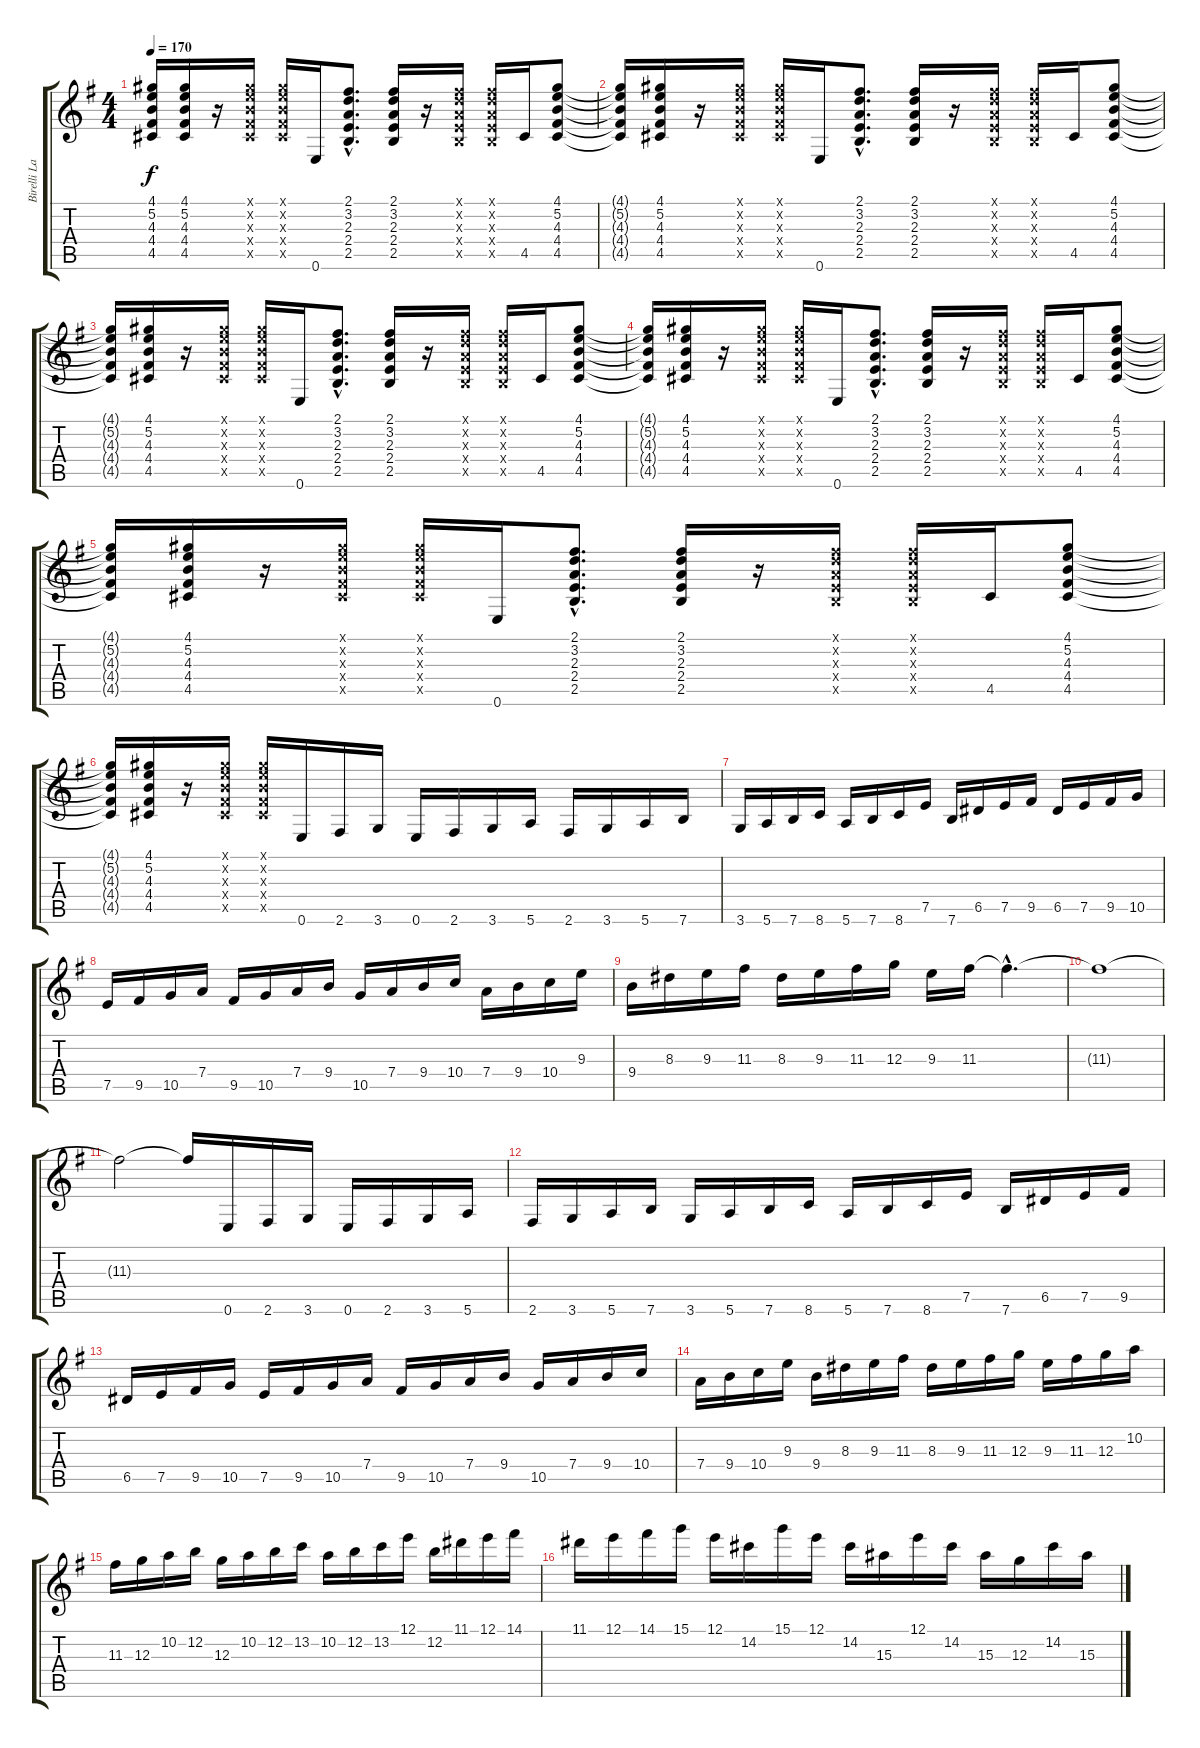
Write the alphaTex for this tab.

\track ("Birelli Lagrene" "Birelli La") {instrument acousticguitarnylon}
\staff {score tabs}
\tuning (E4 B3 G3 D3 A2 E2) {hide}
\ts (4 4)
\tempo 170
\clef g2
\ks eminor
(4.1{t} 5.2{t} 4.3{t} 4.4{t} 4.5{t}).16{dy f} (4.1 5.2 4.3 4.4 4.5).16 r.16 (4.1{x} 5.2{x} 4.3{x} 4.4{x} 4.5{x}).16 (4.1{x} 5.2{x} 4.3{x} 4.4{x} 4.5{x}).16 0.6.16 (2.1{hac} 3.2{hac} 2.3{hac} 2.4{hac} 2.5{hac}).8{d} (2.1 3.2 2.3 2.4 2.5).16 r.16 (2.1{x} 3.2{x} 2.3{x} 2.4{x} 2.5{x}).16 (2.1{x} 3.2{x} 2.3{x} 2.4{x} 2.5{x}).16 4.5.16 (4.1 5.2 4.3 4.4 4.5).8 |
(4.1{t} 5.2{t} 4.3{t} 4.4{t} 4.5{t}).16 (4.1 5.2 4.3 4.4 4.5).16 r.16 (4.1{x} 5.2{x} 4.3{x} 4.4{x} 4.5{x}).16 (4.1{x} 5.2{x} 4.3{x} 4.4{x} 4.5{x}).16 0.6.16 (2.1{hac} 3.2{hac} 2.3{hac} 2.4{hac} 2.5{hac}).8{d} (2.1 3.2 2.3 2.4 2.5).16 r.16 (2.1{x} 3.2{x} 2.3{x} 2.4{x} 2.5{x}).16 (2.1{x} 3.2{x} 2.3{x} 2.4{x} 2.5{x}).16 4.5.16 (4.1 5.2 4.3 4.4 4.5).8 |
(4.1{t} 5.2{t} 4.3{t} 4.4{t} 4.5{t}).16 (4.1 5.2 4.3 4.4 4.5).16 r.16 (4.1{x} 5.2{x} 4.3{x} 4.4{x} 4.5{x}).16 (4.1{x} 5.2{x} 4.3{x} 4.4{x} 4.5{x}).16 0.6.16 (2.1{hac} 3.2{hac} 2.3{hac} 2.4{hac} 2.5{hac}).8{d} (2.1 3.2 2.3 2.4 2.5).16 r.16 (2.1{x} 3.2{x} 2.3{x} 2.4{x} 2.5{x}).16 (2.1{x} 3.2{x} 2.3{x} 2.4{x} 2.5{x}).16 4.5.16 (4.1 5.2 4.3 4.4 4.5).8 |
(4.1{t} 5.2{t} 4.3{t} 4.4{t} 4.5{t}).16 (4.1 5.2 4.3 4.4 4.5).16 r.16 (4.1{x} 5.2{x} 4.3{x} 4.4{x} 4.5{x}).16 (4.1{x} 5.2{x} 4.3{x} 4.4{x} 4.5{x}).16 0.6.16 (2.1{hac} 3.2{hac} 2.3{hac} 2.4{hac} 2.5{hac}).8{d} (2.1 3.2 2.3 2.4 2.5).16 r.16 (2.1{x} 3.2{x} 2.3{x} 2.4{x} 2.5{x}).16 (2.1{x} 3.2{x} 2.3{x} 2.4{x} 2.5{x}).16 4.5.16 (4.1 5.2 4.3 4.4 4.5).8 |
(4.1{t} 5.2{t} 4.3{t} 4.4{t} 4.5{t}).16 (4.1 5.2 4.3 4.4 4.5).16 r.16 (4.1{x} 5.2{x} 4.3{x} 4.4{x} 4.5{x}).16 (4.1{x} 5.2{x} 4.3{x} 4.4{x} 4.5{x}).16 0.6.16 (2.1{hac} 3.2{hac} 2.3{hac} 2.4{hac} 2.5{hac}).8{d} (2.1 3.2 2.3 2.4 2.5).16 r.16 (2.1{x} 3.2{x} 2.3{x} 2.4{x} 2.5{x}).16 (2.1{x} 3.2{x} 2.3{x} 2.4{x} 2.5{x}).16 4.5.16 (4.1 5.2 4.3 4.4 4.5).8 |
(4.1{t} 5.2{t} 4.3{t} 4.4{t} 4.5{t}).16 (4.1 5.2 4.3 4.4 4.5).16 r.16 (4.1{x} 5.2{x} 4.3{x} 4.4{x} 4.5{x}).16 (4.1{x} 5.2{x} 4.3{x} 4.4{x} 4.5{x}).16 0.6.16 2.6.16 3.6.16 0.6.16 2.6.16 3.6.16 5.6.16 2.6.16 3.6.16 5.6.16 7.6.16 |
3.6.16 5.6.16 7.6.16 8.6.16 5.6.16 7.6.16 8.6.16 7.5.16 7.6.16 6.5.16 7.5.16 9.5.16 6.5.16 7.5.16 9.5.16 10.5.16 |
7.5.16 9.5.16 10.5.16 7.4.16 9.5.16 10.5.16 7.4.16 9.4.16 10.5.16 7.4.16 9.4.16 10.4.16 7.4.16 9.4.16 10.4.16 9.3.16 |
9.4.16 8.3.16 9.3.16 11.3.16 8.3.16 9.3.16 11.3.16 12.3.16 9.3.16 11.3.16 11.3{hac t}.4{d} |
11.3{t}.1 |
11.3{t}.2 11.3{t}.16 0.6.16 2.6.16 3.6.16 0.6.16 2.6.16 3.6.16 5.6.16 |
2.6.16 3.6.16 5.6.16 7.6.16 3.6.16 5.6.16 7.6.16 8.6.16 5.6.16 7.6.16 8.6.16 7.5.16 7.6.16 6.5.16 7.5.16 9.5.16 |
6.5.16 7.5.16 9.5.16 10.5.16 7.5.16 9.5.16 10.5.16 7.4.16 9.5.16 10.5.16 7.4.16 9.4.16 10.5.16 7.4.16 9.4.16 10.4.16 |
7.4.16 9.4.16 10.4.16 9.3.16 9.4.16 8.3.16 9.3.16 11.3.16 8.3.16 9.3.16 11.3.16 12.3.16 9.3.16 11.3.16 12.3.16 10.2.16 |
11.3.16 12.3.16 10.2.16 12.2.16 12.3.16 10.2.16 12.2.16 13.2.16 10.2.16 12.2.16 13.2.16 12.1.16 12.2.16 11.1.16 12.1.16 14.1.16 |
11.1.16 12.1.16 14.1.16 15.1.16 12.1.16 14.2.16 15.1.16 12.1.16 14.2.16 15.3.16 12.1.16 14.2.16 15.3.16 12.3.16 14.2.16 15.3.16
